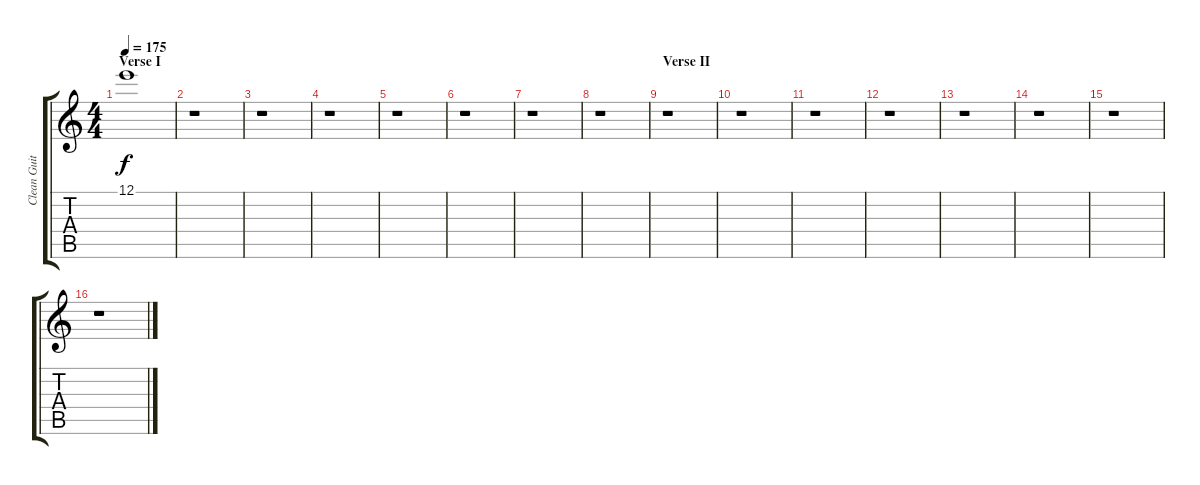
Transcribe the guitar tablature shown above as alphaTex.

\track ("Clean Guitar Solo" "Clean Guit") {instrument electricguitarjazz}
\staff {score tabs}
\tuning (E4 B3 G3 D3 A2 E2) {hide}
\ts (4 4)
\section ("" "Verse I")
\tempo 175
\clef g2
\ks c
12.1{t}.1{dy f} |
r.1 |
r.1 |
r.1 |
r.1 |
r.1 |
r.1 |
r.1 |
\section ("" "Verse II")
r.1 |
r.1 |
r.1 |
r.1 |
r.1 |
r.1 |
r.1 |
r.1
